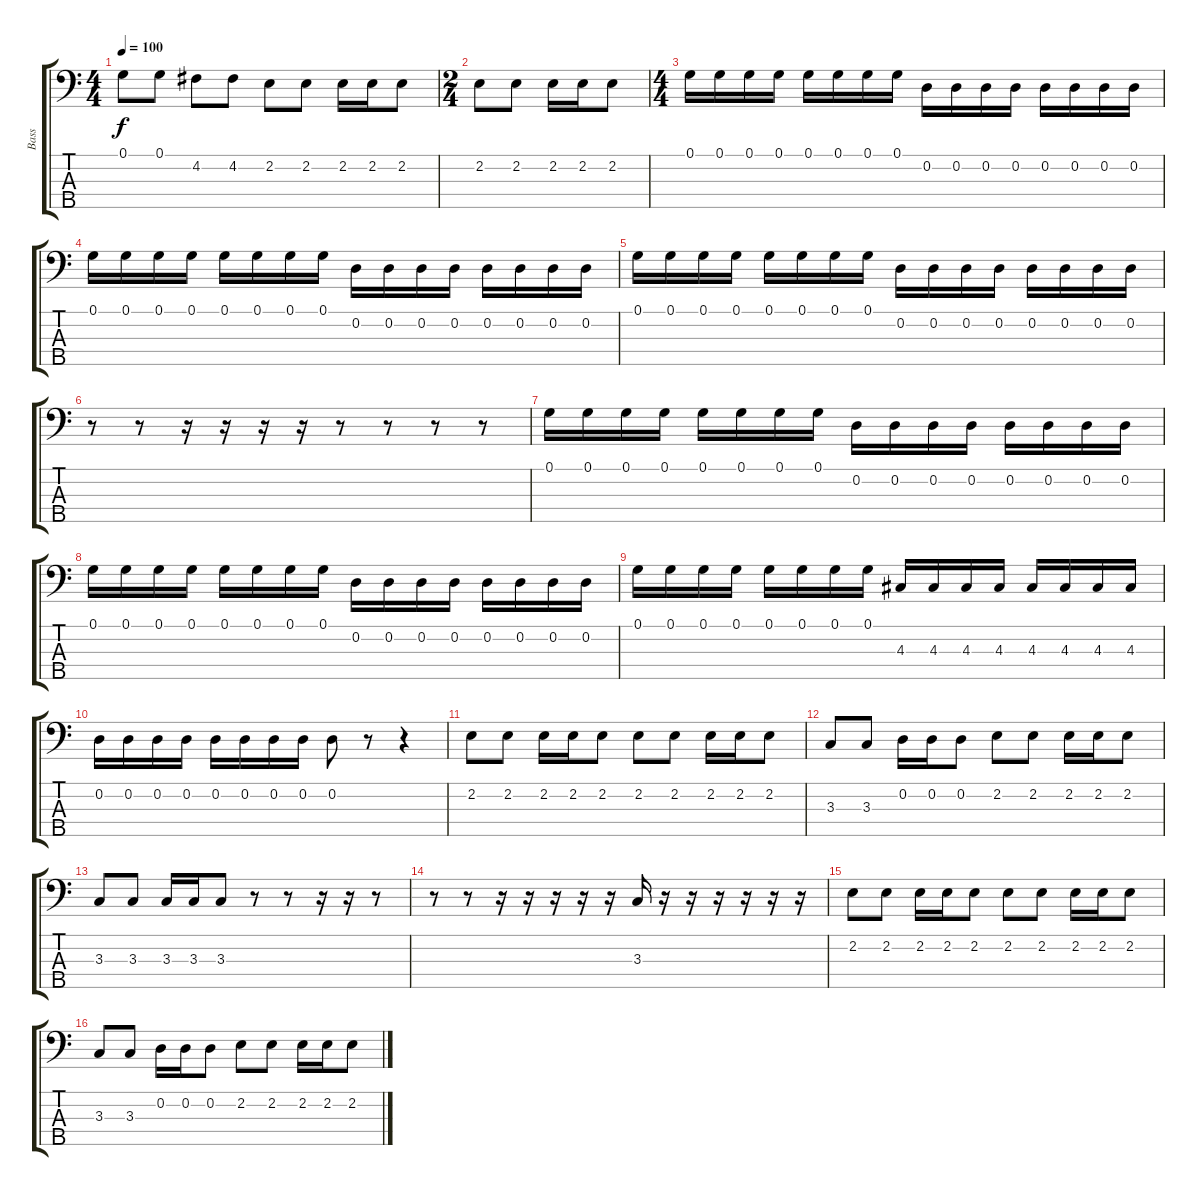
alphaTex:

\track ("Bass" "Bass") {instrument electricbassfinger}
\staff {score tabs}
\tuning (G2 D2 A1 E1 B0) {hide}
\ts (4 4)
\tempo 100
\clef f4
\ks c
0.1.8{dy f} 0.1.8 4.2.8 4.2.8 2.2.8 2.2.8 2.2.16 2.2.16 2.2.8 |
\ts (2 4)
2.2.8 2.2.8 2.2.16 2.2.16 2.2.8 |
\ts (4 4)
0.1.16 0.1.16 0.1.16 0.1.16 0.1.16 0.1.16 0.1.16 0.1.16 0.2.16 0.2.16 0.2.16 0.2.16 0.2.16 0.2.16 0.2.16 0.2.16 |
0.1.16 0.1.16 0.1.16 0.1.16 0.1.16 0.1.16 0.1.16 0.1.16 0.2.16 0.2.16 0.2.16 0.2.16 0.2.16 0.2.16 0.2.16 0.2.16 |
0.1.16 0.1.16 0.1.16 0.1.16 0.1.16 0.1.16 0.1.16 0.1.16 0.2.16 0.2.16 0.2.16 0.2.16 0.2.16 0.2.16 0.2.16 0.2.16 |
r.8 r.8 r.16 r.16 r.16 r.16 r.8 r.8 r.8 r.8{balance 0 instrument slapbass1} |
0.1.16{instrument electricbassfinger} 0.1.16 0.1.16 0.1.16 0.1.16 0.1.16 0.1.16 0.1.16 0.2.16 0.2.16 0.2.16 0.2.16 0.2.16 0.2.16 0.2.16 0.2.16 |
0.1.16 0.1.16 0.1.16 0.1.16 0.1.16 0.1.16 0.1.16 0.1.16 0.2.16 0.2.16 0.2.16 0.2.16 0.2.16 0.2.16 0.2.16 0.2.16 |
0.1.16 0.1.16 0.1.16 0.1.16 0.1.16 0.1.16 0.1.16 0.1.16 4.3.16 4.3.16 4.3.16 4.3.16 4.3.16 4.3.16 4.3.16 4.3.16 |
0.2.16 0.2.16 0.2.16 0.2.16 0.2.16 0.2.16 0.2.16 0.2.16 0.2.8 r.8 r.4 |
2.2.8 2.2.8 2.2.16 2.2.16 2.2.8 2.2.8 2.2.8 2.2.16 2.2.16 2.2.8 |
3.3.8 3.3.8 0.2.16 0.2.16 0.2.8 2.2.8 2.2.8 2.2.16 2.2.16 2.2.8 |
3.3.8 3.3.8 3.3.16 3.3.16 3.3.8 r.8 r.8 r.16 r.16 r.8 |
r.8 r.8 r.16 r.16 r.16 r.16 r.16 3.3.16 r.16 r.16 r.16 r.16 r.16 r.16 |
2.2.8 2.2.8 2.2.16 2.2.16 2.2.8 2.2.8 2.2.8 2.2.16 2.2.16 2.2.8 |
3.3.8 3.3.8 0.2.16 0.2.16 0.2.8 2.2.8 2.2.8 2.2.16 2.2.16 2.2.8
